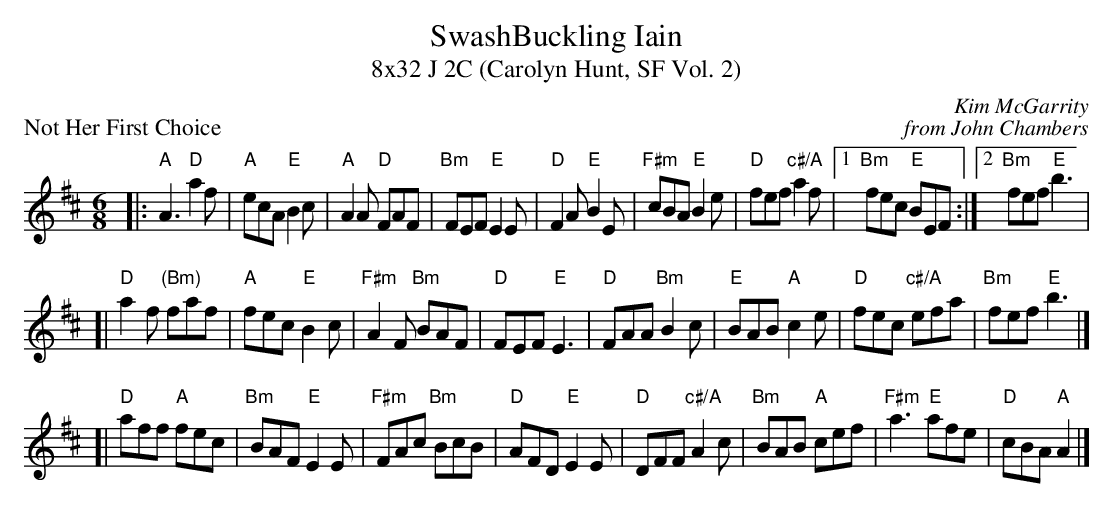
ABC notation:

X:1
T: SwashBuckling Iain
T: 8x32 J 2C (Carolyn Hunt, SF Vol. 2)
P: Not Her First Choice
C: Kim McGarrity
C: from John Chambers
M: 6/8
L: 1/8
K: Amix
|:"A"A3     "D"a2f |  "A"ecA "E"B2c |  "A"A2A    "D"FAF | "Bm"FEF  "E"E2E \
| "D"F2A    "E"B2E |"F#m"cBA "E"B2e |  "D"fef "c#/A"a2f |1"Bm"fec  "E"BEF :|2 "Bm"fef "E"b3 |
[|"D"a2f "(Bm)"faf |  "A"fec "E"B2c |"F#m"A2F   "Bm"BAF |  "D"FEF  "E"E3  \
| "D"FAA   "Bm"B2c |  "E"BAB "A"c2e |  "D"fec "c#/A"efa |  "Bm"fef "E"b3  |]
[|"D"aff    "A"fec | "Bm"BAF "E"E2E |"F#m"FAc   "Bm"BcB |  "D"AFD  "E"E2E \
| "D"DFF "c#/A"A2c | "Bm"BAB "A"cef |"F#m"a3     "E"afe |  "D"cBA  "A"A2  |]
